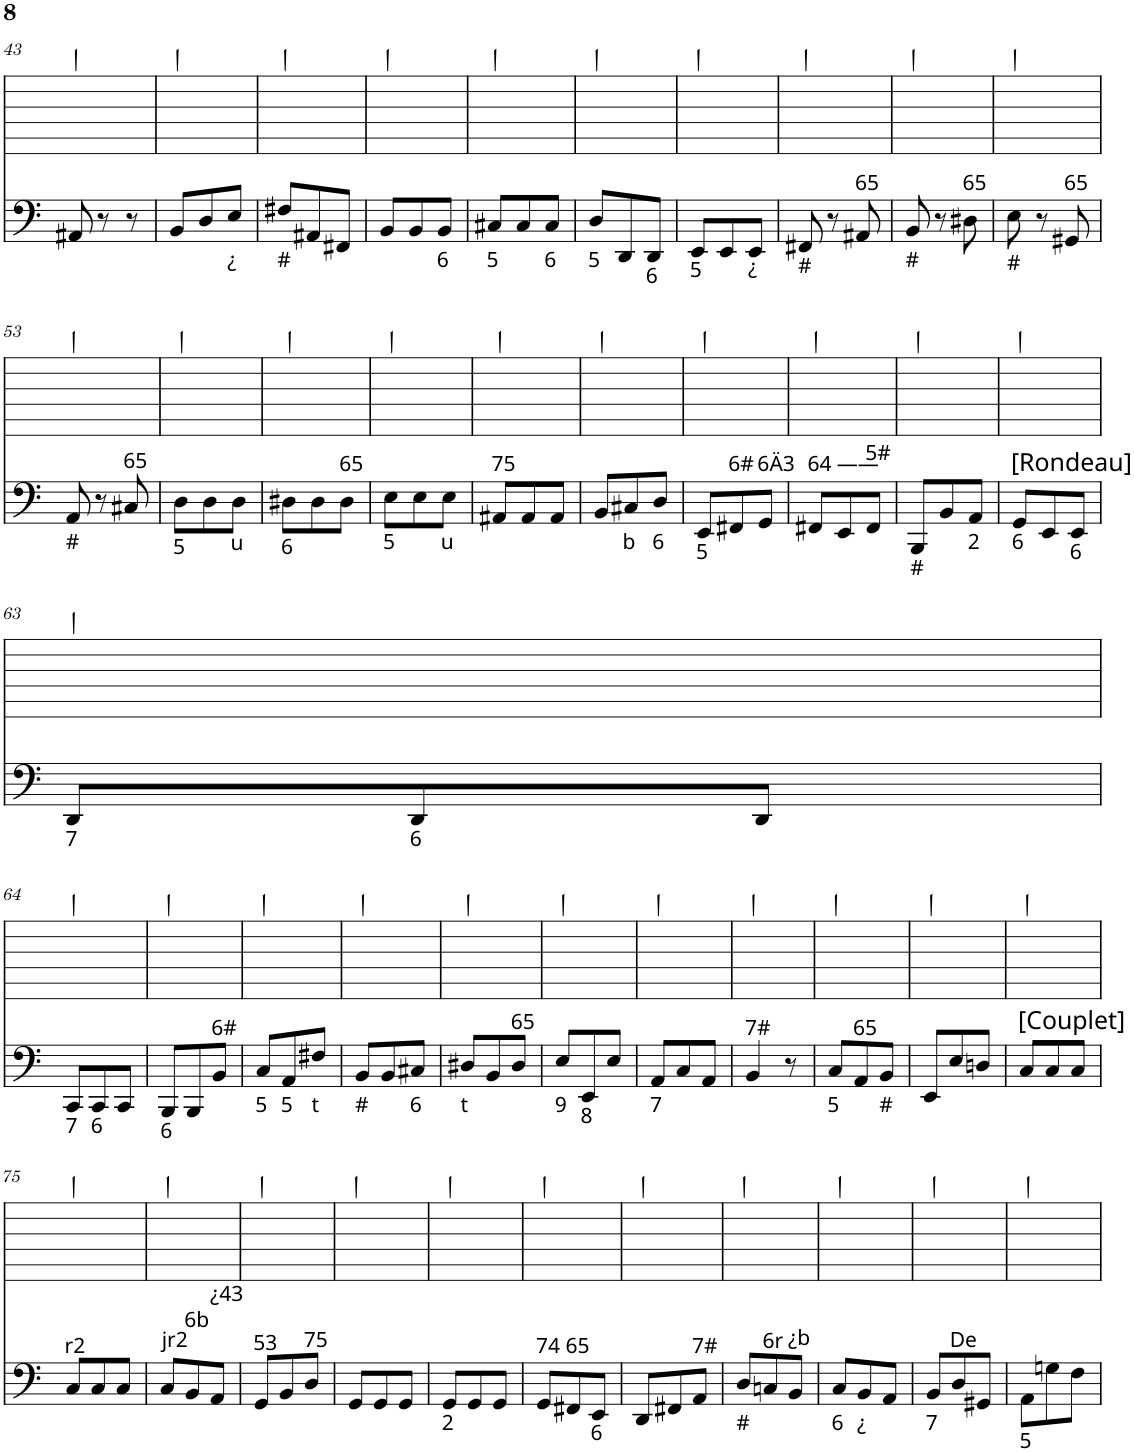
**kern	**kern
*part2	*part1
*staff2	*staff1
*I"(2)	*I"Lute (tablature)
!!LO:PB:g=z
*clefF4	*
*k[]	*k[]
*M3/8	*M3/8
=43	=43
8AA#X/	4.r
8r	.
8r	.
=44	=44
8BB/L	4.r
8D/	.
!LO:TX:b:t=¿	!
8E/J	.
=45	=45
!LO:TX:b:t=#	!
8F#X/L	4.r
8AA#X/	.
8FF#X/J	.
=46	=46
8BB/L	4.r
8BB/	.
!LO:TX:b:t=6	!
8BB/J	.
=47	=47
!LO:TX:b:t=5	!
8C#X/L	4.r
8C#/	.
!LO:TX:b:t=6	!
8C#/J	.
=48	=48
!LO:TX:b:t=5	!
8D/L	4.r
8DD/	.
!LO:TX:b:t=6	!
8DD/J	.
=49	=49
!LO:TX:b:t=5	!
8EE/L	4.r
8EE/	.
!LO:TX:b:t=¿	!
8EE/J	.
=50	=50
!LO:TX:b:t=#	!
8FF#X/	4.r
8r	.
!LO:TX:a:t=65	!
8AA#X/	.
=51	=51
!LO:TX:b:t=#	!
8BB/	4.r
8r	.
!LO:TX:a:t=65	!
8D#X\	.
=52	=52
!LO:TX:b:t=#	!
8E\	4.r
8r	.
!LO:TX:a:t=65	!
8GG#X/	.
!!LO:LB:g=z
=53	=53
!LO:TX:b:t=#	!
8AA/	4.r
8r	.
!LO:TX:a:t=65	!
8C#X/	.
=54	=54
!LO:TX:b:t=5	!
8D\L	4.r
8D\	.
!LO:TX:b:t=u	!
8D\J	.
=55	=55
!LO:TX:b:t=6	!
8D#X\L	4.r
8D#\	.
!LO:TX:a:t=65	!
8D#\J	.
=56	=56
!LO:TX:b:t=5	!
8E\L	4.r
8E\	.
!LO:TX:b:t=u	!
8E\J	.
=57	=57
!LO:TX:a:t=75	!
8AA#X/L	4.r
8AA#/	.
8AA#/J	.
=58	=58
8BB/L	4.r
!LO:TX:b:t=b	!
8C#X/	.
!LO:TX:b:t=6	!
8D/J	.
=59	=59
!LO:TX:b:t=5	!
8EE/L	4.r
!LO:TX:a:t=6#	!
8FF#X/	.
!LO:TX:a:t=6Ä3	!
8GG/J	.
=60	=60
!LO:TX:a:t=64	!
8FF#X/L	4.r
!LO:TX:a:t=——	!
8EE/	.
!LO:TX:a:t=5#	!
8FF#/J	.
=61	=61
!LO:TX:b:t=#	!
8BBB/L	4.r
8BB/	.
!LO:TX:b:t=2	!
8AA/J	.
=62	=62
!LO:TX:a:t=[Rondeau]	!
!LO:TX:b:t=6	!
8GG/L	4.r
8EE/	.
!LO:TX:b:t=6	!
8EE/J	.
!!LO:LB:g=z
=63	=63
!LO:TX:b:t=7	!
8DD/L	4.r
!LO:TX:b:t=6	!
8DD/	.
8DD/J	.
!!LO:LB:g=z
=64	=64
!LO:TX:b:t=7	!
8CC/L	4.r
!LO:TX:b:t=6	!
8CC/	.
8CC/J	.
=65	=65
!LO:TX:b:t=6	!
8BBB/L	4.r
8BBB/	.
!LO:TX:a:t=6#	!
8BB/J	.
=66	=66
!LO:TX:b:t=5	!
8C/L	4.r
!LO:TX:b:t=5	!
8AA/	.
!LO:TX:b:t=t	!
8F#X/J	.
=67	=67
!LO:TX:b:t=#	!
8BB/L	4.r
8BB/	.
!LO:TX:b:t=6	!
8C#X/J	.
=68	=68
!LO:TX:b:t=t	!
8D#X/L	4.r
8BB/	.
!LO:TX:a:t=65	!
8D#/J	.
=69	=69
!LO:TX:b:t=9	!
8E/L	4.r
!LO:TX:b:t=8	!
8EE/	.
8E/J	.
=70	=70
!LO:TX:b:t=7	!
8AA/L	4.r
8C/	.
8AA/J	.
=71	=71
!LO:TX:a:t=7#	!
4BB/	4.r
8r	.
=72	=72
!LO:TX:b:t=5	!
8C/L	4.r
!LO:TX:a:t=65	!
8AA/	.
!LO:TX:b:t=#	!
8BB/J	.
=73	=73
8EE/L	4.r
8E/	.
8Dn/J	.
=74	=74
!LO:TX:a:t=[Couplet]	!
8C/L	4.r
8C/	.
8C/J	.
!!LO:LB:g=z
=75	=75
!LO:TX:a:t=r2	!
8C/L	4.r
8C/	.
8C/J	.
=76	=76
!LO:TX:a:t=jr2	!
8C/L	4.r
!LO:TX:a:t=6b	!
8BB/	.
!LO:TX:a:t=¿	!
!LO:TX:a:t=43	!
8AA/J	.
=77	=77
!LO:TX:a:t=53	!
8GG/L	4.r
8BB/	.
!LO:TX:a:t=75	!
8D/J	.
=78	=78
8GG/L	4.r
8GG/	.
8GG/J	.
=79	=79
!LO:TX:b:t=2	!
8GG/L	4.r
8GG/	.
8GG/J	.
=80	=80
!LO:TX:a:t=74	!
8GG/L	4.r
!LO:TX:a:t=65	!
8FF#X/	.
!LO:TX:b:t=6	!
8EE/J	.
=81	=81
8DD/L	4.r
8FF#X/	.
!LO:TX:a:t=7#	!
8AA/J	.
=82	=82
!LO:TX:b:t=#	!
8D/L	4.r
!LO:TX:a:t=6r	!
8Cn/	.
!LO:TX:a:t=¿	!
!LO:TX:a:t=b	!
8BB/J	.
=83	=83
!LO:TX:b:t=6	!
8C/L	4.r
!LO:TX:b:t=¿	!
8BB/	.
8AA/J	.
=84	=84
!LO:TX:b:t=7	!
8BB/L	4.r
!LO:TX:a:t=D	!
!LO:TX:a:t=e	!
8D/	.
8GG#X/J	.
=85	=85
!LO:TX:b:t=5	!
8AA\L	4.r
8Gn\	.
8F\J	.
=	=
*-	*-
